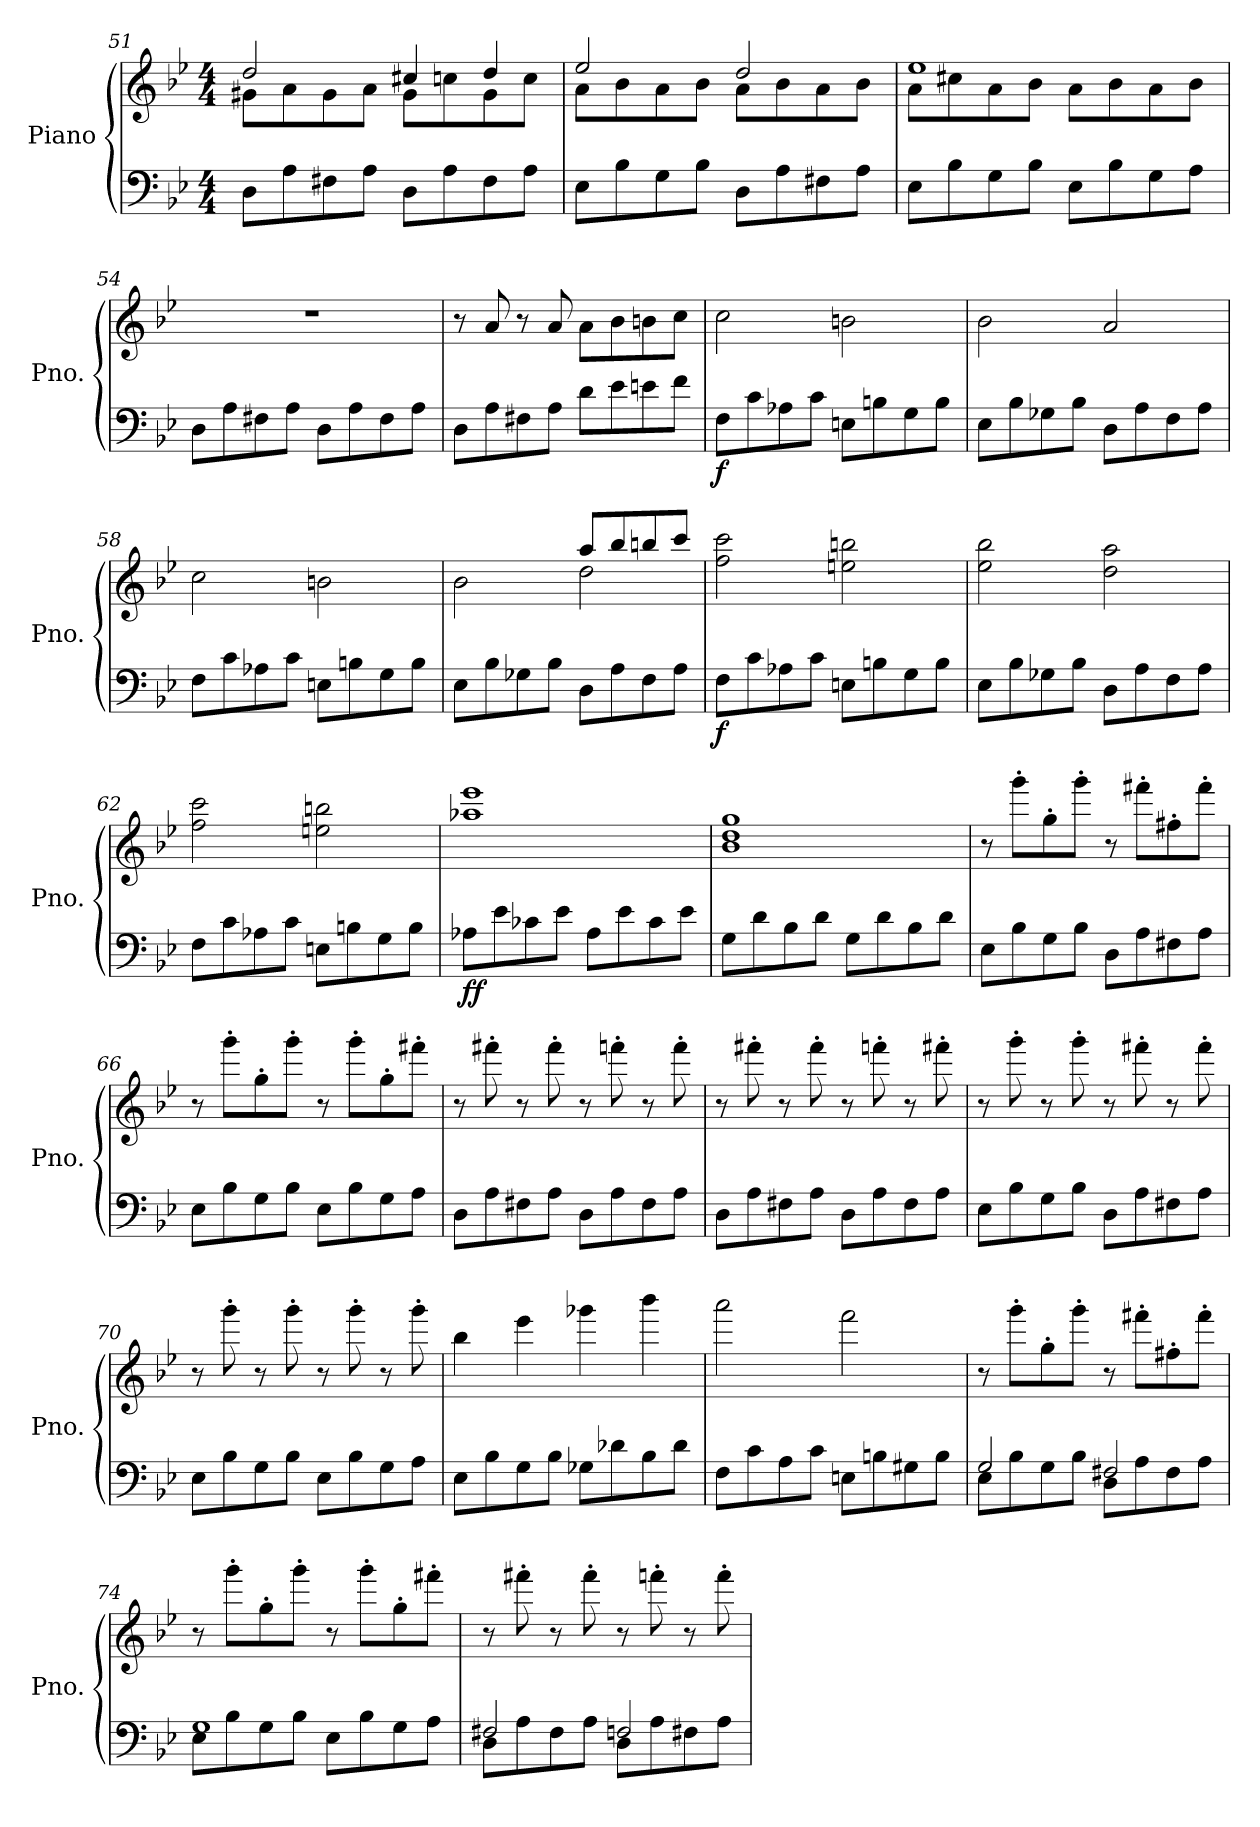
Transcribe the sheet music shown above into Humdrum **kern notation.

**kern	**kern	**dynam
*part1	*part1	*part1
*staff2	*staff1	*staff1/2
*I"Piano	*	*
*I'Pno.	*	*
!!LO:LB:g=z
*clefF4	*clefG2	*
*k[b-e-]	*k[b-e-]	*
*M4/4	*M4/4	*
=51	=51	=51
*	*^	*
8D\L	2dd/	8g#X\L	.
8A\	.	8a\	.
8F#X\	.	8g#\	.
8A\J	.	8a\J	.
8D\L	4cc#X/	8g#\L	.
8A\	.	8ccn\	.
8F#\	4dd/	8g#\	.
8A\J	.	8cc\J	.
=52	=52	=52	=52
8E-\L	2ee-/	8a\L	.
8B-\	.	8b-\	.
8G\	.	8a\	.
8B-\J	.	8b-\J	.
8D\L	2dd/	8a\L	.
8A\	.	8b-\	.
8F#X\	.	8a\	.
8A\J	.	8b-\J	.
=53	=53	=53	=53
8E-\L	1ee-	8a\L	.
8B-\	.	8cc#X\	.
8G\	.	8a\	.
8B-\J	.	8b-\J	.
8E-\L	.	8a\L	.
8B-\	.	8b-\	.
8G\	.	8a\	.
8A\J	.	8b-\J	.
*	*v	*v	*
=54	=54	=54
8D\L	1r	.
8A\	.	.
8F#X\	.	.
8A\J	.	.
8D\L	.	.
8A\	.	.
8F#\	.	.
8A\J	.	.
=55	=55	=55
8D\L	8r	.
8A\	8a/	.
8F#X\	8r	.
8A\J	8a/	.
8d\L	8a\L	.
8e-\	8b-\	.
8en\	8bn\	.
8f\J	8cc\J	.
!!LO:LB:g=z
=56	=56	=56
!	!	!LO:DY:b=2
8F\L	2cc\	f
8c\	.	.
8A-X\	.	.
8c\J	.	.
8En\L	2bn\	.
8Bn\	.	.
8G\	.	.
8B\J	.	.
=57	=57	=57
8E-\L	2b-\	.
8B-\	.	.
8G-X\	.	.
8B-\J	.	.
8D\L	2a/	.
8A\	.	.
8F\	.	.
8A\J	.	.
=58	=58	=58
8F\L	2cc\	.
8c\	.	.
8A-X\	.	.
8c\J	.	.
8En\L	2bn\	.
8Bn\	.	.
8G\	.	.
8B\J	.	.
=59	=59	=59
*	*^	*
8E-\L	2b-\	2ryy	.
8B-\	.	.	.
8G-X\	.	.	.
8B-\J	.	.	.
8D\L	8aa/L	2dd\	.
8A\	8bb-/	.	.
8F\	8bbn/	.	.
8A\J	8ccc/J	.	.
*	*v	*v	*
=60	=60	=60
!	!	!LO:DY:b=2
8F\L	2ff\ 2ccc\	f
8c\	.	.
8A-X\	.	.
8c\J	.	.
8En\L	2een\ 2bbn\	.
8Bn\	.	.
8G\	.	.
8B\J	.	.
!!LO:PB:g=z
=61	=61	=61
8E-\L	2ee-\ 2bb-\	.
8B-\	.	.
8G-X\	.	.
8B-\J	.	.
8D\L	2dd\ 2aa\	.
8A\	.	.
8F\	.	.
8A\J	.	.
=62	=62	=62
8F\L	2ff\ 2ccc\	.
8c\	.	.
8A-X\	.	.
8c\J	.	.
8En\L	2een\ 2bbn\	.
8Bn\	.	.
8G\	.	.
8B\J	.	.
=63	=63	=63
!	!	!LO:DY:b=2
8A-X\L	1aa-X 1eee-	ff
8e-\	.	.
8c-X\	.	.
8e-\J	.	.
8A-\L	.	.
8e-\	.	.
8c-\	.	.
8e-\J	.	.
=64	=64	=64
8G\L	1b- 1dd 1gg	.
8d\	.	.
8B-\	.	.
8d\J	.	.
8G\L	.	.
8d\	.	.
8B-\	.	.
8d\J	.	.
=65	=65	=65
8E-\L	8r	.
8B-\	8ggg'\L	.
8G\	8gg'\	.
8B-\J	8ggg'\J	.
8D\L	8r	.
8A\	8fff#X'\L	.
8F#X\	8ff#X'\	.
8A\J	8fff#'\J	.
!!LO:LB:g=z
=66	=66	=66
8E-\L	8r	.
8B-\	8ggg'\L	.
8G\	8gg'\	.
8B-\J	8ggg'\J	.
8E-\L	8r	.
8B-\	8ggg'\L	.
8G\	8gg'\	.
8A\J	8fff#X'\J	.
=67	=67	=67
8D\L	8r	.
8A\	8fff#X'\	.
8F#X\	8r	.
8A\J	8fff#'\	.
8D\L	8r	.
8A\	8fffn'\	.
8F#\	8r	.
8A\J	8fff'\	.
=68	=68	=68
8D\L	8r	.
8A\	8fff#X'\	.
8F#X\	8r	.
8A\J	8fff#'\	.
8D\L	8r	.
8A\	8fffn'\	.
8F#\	8r	.
8A\J	8fff#X'\	.
=69	=69	=69
8E-\L	8r	.
8B-\	8ggg'\	.
8G\	8r	.
8B-\J	8ggg'\	.
8D\L	8r	.
8A\	8fff#X'\	.
8F#X\	8r	.
8A\J	8fff#'\	.
=70	=70	=70
8E-\L	8r	.
8B-\	8ggg'\	.
8G\	8r	.
8B-\J	8ggg'\	.
8E-\L	8r	.
8B-\	8ggg'\	.
8G\	8r	.
8A\J	8ggg'\	.
!!LO:LB:g=z
=71	=71	=71
8E-\L	4bb-\	.
8B-\	.	.
8G\	4eee-\	.
8B-\J	.	.
8G-X\L	4ggg-X\	.
8d-X\	.	.
8B-\	4bbb-\	.
8d-\J	.	.
=72	=72	=72
8F\L	2aaa\	.
8c\	.	.
8A\	.	.
8c\J	.	.
8En\L	2fff\	.
8Bn\	.	.
8G#X\	.	.
8B\J	.	.
=73	=73	=73
*^	*	*
2G/	8E-\L	8r	.
.	8B-\	8ggg'\L	.
.	8G\	8gg'\	.
.	8B-\J	8ggg'\J	.
2F#X/	8D\L	8r	.
.	8A\	8fff#X'\L	.
.	8F#\	8ff#X'\	.
.	8A\J	8fff#'\J	.
=74	=74	=74	=74
1G	8E-\L	8r	.
.	8B-\	8ggg'\L	.
.	8G\	8gg'\	.
.	8B-\J	8ggg'\J	.
.	8E-\L	8r	.
.	8B-\	8ggg'\L	.
.	8G\	8gg'\	.
.	8A\J	8fff#X'\J	.
=75	=75	=75	=75
2F#X/	8D\L	8r	.
.	8A\	8fff#X'\	.
.	8F#\	8r	.
.	8A\J	8fff#'\	.
2Fn/	8D\L	8r	.
.	8A\	8fffn'\	.
.	8F#X\	8r	.
.	8A\J	8fff'\	.
*v	*v	*	*
=	=	=
*-	*-	*-
